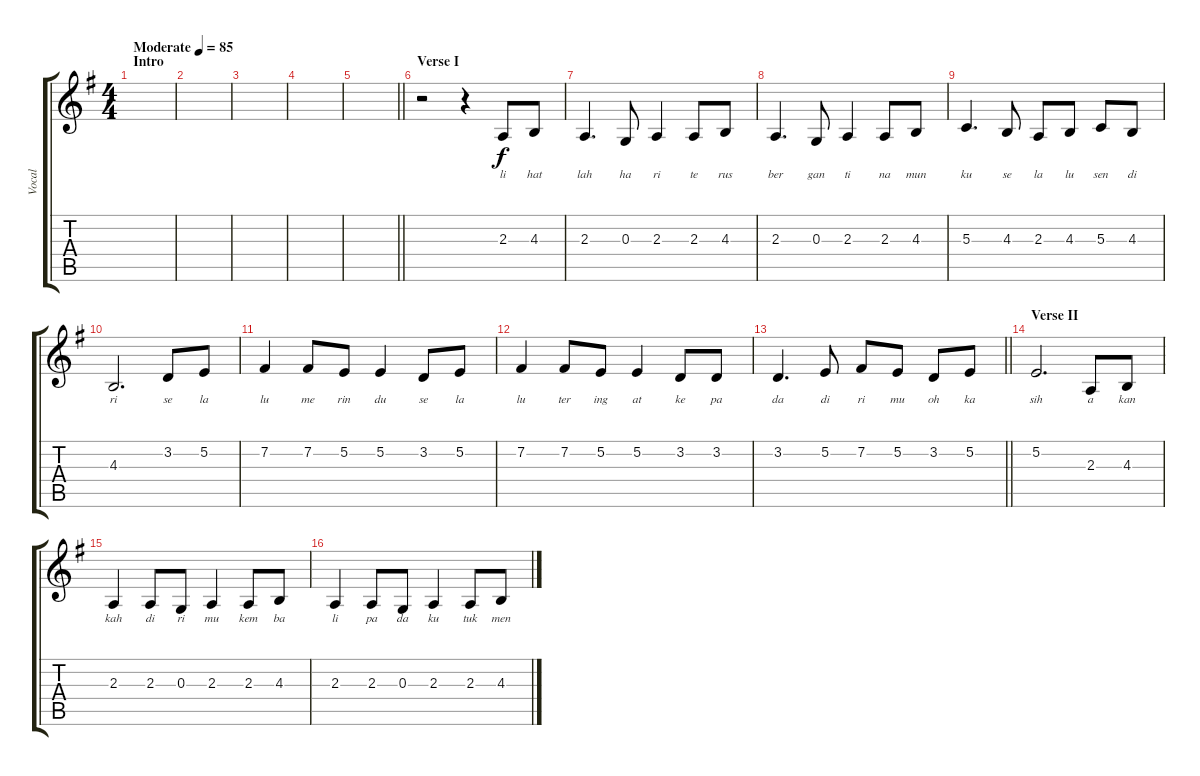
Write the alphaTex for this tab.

\track ("Vocal" "Vocal") {instrument violin}
\staff {score tabs}
\tuning (E4 B3 G3 D3 A2 E2) {hide}
\ts (4 4)
\section ("" "Intro")
\tempo (85 "Moderate")
\clef g2
\ks g
|
|
|
|
\barLineRight lightlight
|
\section ("" "Verse I")
r.2 r.4 2.3.8{lyrics (0 "li") lyrics (1 "") lyrics (2 "") lyrics (3 "") lyrics (4 "")} 4.3.8{lyrics (0 "hat") lyrics (1 "") lyrics (2 "") lyrics (3 "") lyrics (4 "")} |
2.3.4{d lyrics (0 "lah") lyrics (1 "") lyrics (2 "") lyrics (3 "") lyrics (4 "")} 0.3.8{lyrics (0 "ha") lyrics (1 "") lyrics (2 "") lyrics (3 "") lyrics (4 "")} 2.3.4{lyrics (0 "ri") lyrics (1 "") lyrics (2 "") lyrics (3 "") lyrics (4 "")} 2.3.8{lyrics (0 "te") lyrics (1 "") lyrics (2 "") lyrics (3 "") lyrics (4 "")} 4.3.8{lyrics (0 "rus") lyrics (1 "") lyrics (2 "") lyrics (3 "") lyrics (4 "")} |
2.3.4{d lyrics (0 "ber") lyrics (1 "") lyrics (2 "") lyrics (3 "") lyrics (4 "")} 0.3.8{lyrics (0 "gan") lyrics (1 "") lyrics (2 "") lyrics (3 "") lyrics (4 "")} 2.3.4{lyrics (0 "ti") lyrics (1 "") lyrics (2 "") lyrics (3 "") lyrics (4 "")} 2.3.8{lyrics (0 "na") lyrics (1 "") lyrics (2 "") lyrics (3 "") lyrics (4 "")} 4.3.8{lyrics (0 "mun") lyrics (1 "") lyrics (2 "") lyrics (3 "") lyrics (4 "")} |
5.3.4{d lyrics (0 "ku") lyrics (1 "") lyrics (2 "") lyrics (3 "") lyrics (4 "")} 4.3.8{lyrics (0 "se") lyrics (1 "") lyrics (2 "") lyrics (3 "") lyrics (4 "")} 2.3.8{lyrics (0 "la") lyrics (1 "") lyrics (2 "") lyrics (3 "") lyrics (4 "")} 4.3.8{lyrics (0 "lu") lyrics (1 "") lyrics (2 "") lyrics (3 "") lyrics (4 "")} 5.3.8{lyrics (0 "sen") lyrics (1 "") lyrics (2 "") lyrics (3 "") lyrics (4 "")} 4.3.8{lyrics (0 "di") lyrics (1 "") lyrics (2 "") lyrics (3 "") lyrics (4 "")} |
4.3.2{d lyrics (0 "ri") lyrics (1 "") lyrics (2 "") lyrics (3 "") lyrics (4 "")} 3.2.8{lyrics (0 "se") lyrics (1 "") lyrics (2 "") lyrics (3 "") lyrics (4 "")} 5.2.8{lyrics (0 "la") lyrics (1 "") lyrics (2 "") lyrics (3 "") lyrics (4 "")} |
7.2.4{lyrics (0 "lu") lyrics (1 "") lyrics (2 "") lyrics (3 "") lyrics (4 "")} 7.2.8{lyrics (0 "me") lyrics (1 "") lyrics (2 "") lyrics (3 "") lyrics (4 "")} 5.2.8{lyrics (0 "rin") lyrics (1 "") lyrics (2 "") lyrics (3 "") lyrics (4 "")} 5.2.4{lyrics (0 "du") lyrics (1 "") lyrics (2 "") lyrics (3 "") lyrics (4 "")} 3.2.8{lyrics (0 "se") lyrics (1 "") lyrics (2 "") lyrics (3 "") lyrics (4 "")} 5.2.8{lyrics (0 "la") lyrics (1 "") lyrics (2 "") lyrics (3 "") lyrics (4 "")} |
7.2.4{lyrics (0 "lu") lyrics (1 "") lyrics (2 "") lyrics (3 "") lyrics (4 "")} 7.2.8{lyrics (0 "ter") lyrics (1 "") lyrics (2 "") lyrics (3 "") lyrics (4 "")} 5.2.8{lyrics (0 "ing") lyrics (1 "") lyrics (2 "") lyrics (3 "") lyrics (4 "")} 5.2.4{lyrics (0 "at") lyrics (1 "") lyrics (2 "") lyrics (3 "") lyrics (4 "")} 3.2.8{lyrics (0 "ke") lyrics (1 "") lyrics (2 "") lyrics (3 "") lyrics (4 "")} 3.2.8{lyrics (0 "pa") lyrics (1 "") lyrics (2 "") lyrics (3 "") lyrics (4 "")} |
\barLineRight lightlight
3.2.4{d lyrics (0 "da") lyrics (1 "") lyrics (2 "") lyrics (3 "") lyrics (4 "")} 5.2.8{lyrics (0 "di") lyrics (1 "") lyrics (2 "") lyrics (3 "") lyrics (4 "")} 7.2.8{lyrics (0 "ri") lyrics (1 "") lyrics (2 "") lyrics (3 "") lyrics (4 "")} 5.2.8{lyrics (0 "mu") lyrics (1 "") lyrics (2 "") lyrics (3 "") lyrics (4 "")} 3.2.8{lyrics (0 "oh") lyrics (1 "") lyrics (2 "") lyrics (3 "") lyrics (4 "")} 5.2.8{lyrics (0 "ka") lyrics (1 "") lyrics (2 "") lyrics (3 "") lyrics (4 "")} |
\section ("" "Verse II")
5.2.2{d lyrics (0 "sih") lyrics (1 "") lyrics (2 "") lyrics (3 "") lyrics (4 "")} 2.3.8{lyrics (0 "a") lyrics (1 "") lyrics (2 "") lyrics (3 "") lyrics (4 "")} 4.3.8{lyrics (0 "kan") lyrics (1 "") lyrics (2 "") lyrics (3 "") lyrics (4 "")} |
2.3.4{lyrics (0 "kah") lyrics (1 "") lyrics (2 "") lyrics (3 "") lyrics (4 "")} 2.3.8{lyrics (0 "di") lyrics (1 "") lyrics (2 "") lyrics (3 "") lyrics (4 "")} 0.3.8{lyrics (0 "ri") lyrics (1 "") lyrics (2 "") lyrics (3 "") lyrics (4 "")} 2.3.4{lyrics (0 "mu") lyrics (1 "") lyrics (2 "") lyrics (3 "") lyrics (4 "")} 2.3.8{lyrics (0 "kem") lyrics (1 "") lyrics (2 "") lyrics (3 "") lyrics (4 "")} 4.3.8{lyrics (0 "ba") lyrics (1 "") lyrics (2 "") lyrics (3 "") lyrics (4 "")} |
2.3.4{lyrics (0 "li") lyrics (1 "") lyrics (2 "") lyrics (3 "") lyrics (4 "")} 2.3.8{lyrics (0 "pa") lyrics (1 "") lyrics (2 "") lyrics (3 "") lyrics (4 "")} 0.3.8{lyrics (0 "da") lyrics (1 "") lyrics (2 "") lyrics (3 "") lyrics (4 "")} 2.3.4{lyrics (0 "ku") lyrics (1 "") lyrics (2 "") lyrics (3 "") lyrics (4 "")} 2.3.8{lyrics (0 "tuk") lyrics (1 "") lyrics (2 "") lyrics (3 "") lyrics (4 "")} 4.3.8{lyrics (0 "men") lyrics (1 "") lyrics (2 "") lyrics (3 "") lyrics (4 "")}
